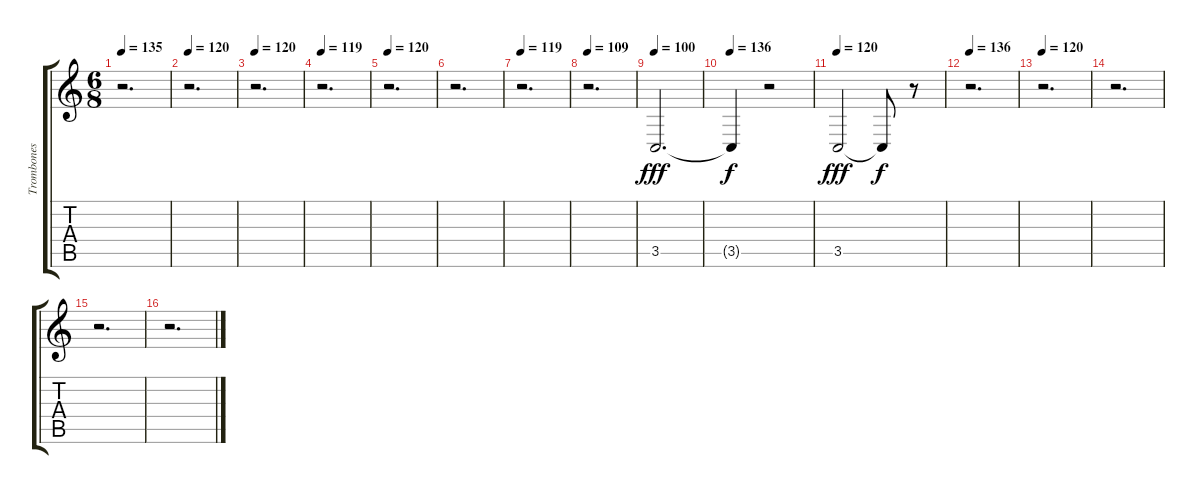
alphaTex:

\track ("Trombones" "Trombones") {instrument pizzicatostrings}
\staff {score tabs}
\tuning (E4 B3 G3 D3 A2 E2) {hide}
\ts (6 8)
\tempo 135
\clef g2
\ks c
r.2{d dy fff} |
\tempo 120
r.2{d} |
\tempo 120
r.2{d} |
\tempo 119
r.2{d} |
\tempo 120
r.2{d} |
r.2{d} |
\tempo 119
r.2{d} |
\tempo 109
r.2{d} |
\tempo 100
3.5.2{d} |
\tempo 136
3.5{t}.4{dy f} r.2 |
\tempo 120
3.5.2{dy fff} 3.5{t}.8{dy f} r.8 |
\tempo 136
r.2{d} |
\tempo 120
r.2{d} |
r.2{d} |
r.2{d} |
r.2{d}
